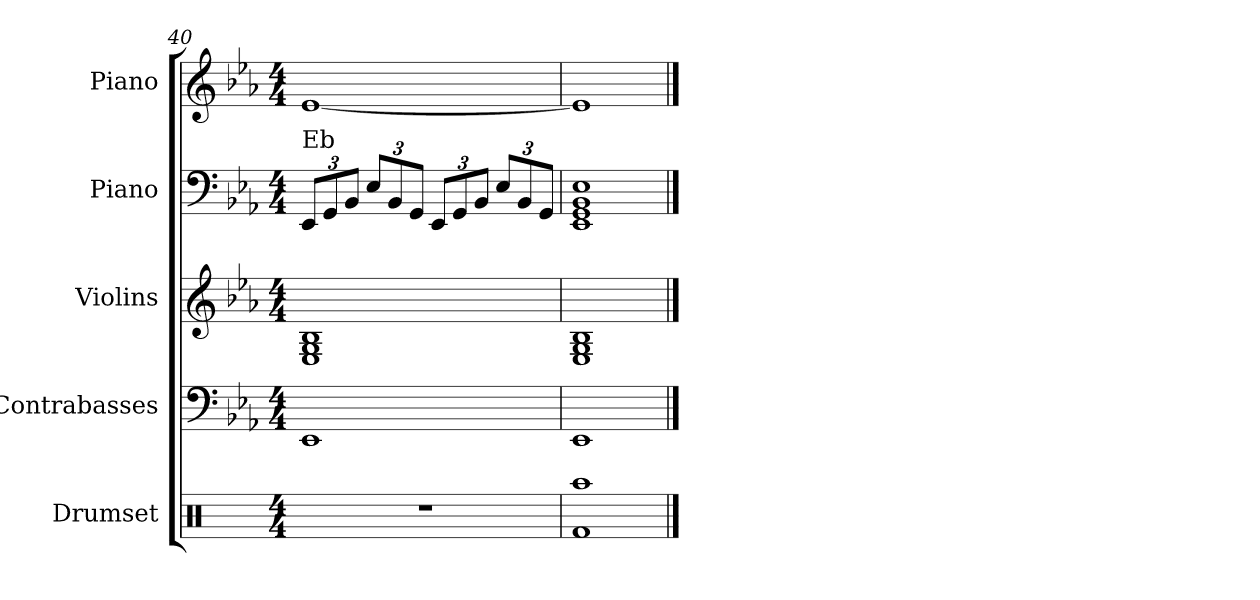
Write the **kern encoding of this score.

**kern	**kern	**kern	**kern	**kern
*part5	*part4	*part3	*part2	*part1
*staff5	*staff4	*staff3	*staff2	*staff1
*I"Drumset	*I"Contrabasses	*I"Violins	*I"Piano	*I"Piano
*I'D. Set	*I'Cbs.	*I'Vlns.	*I'Pno.	*I'Pno.
*clefX	*clefF4	*clefG2	*clefF4	*clefG2
*	*ITrd7c12	*	*	*
*k[]	*k[b-e-a-]	*k[b-e-a-]	*k[b-e-a-]	*k[b-e-a-]
*M4/4	*M4/4	*M4/4	*M4/4	*M4/4
*	*	*	*Xbrackettup	*
=40	=40	=40	=40	=40
!	!	!	!LO:TX:a:t=Eb	!
1r	1EEE-	1E- 1G 1B-	12EE-/L	[1e-
.	.	.	12GG/	.
.	.	.	12BB-/J	.
.	.	.	12E-/L	.
.	.	.	12BB-/	.
.	.	.	12GG/J	.
.	.	.	12EE-/L	.
.	.	.	12GG/	.
.	.	.	12BB-/J	.
.	.	.	12E-/L	.
.	.	.	12BB-/	.
.	.	.	12GG/J	.
=41	=41	=41	=41	=41
*^	*	*	*	*
1Raa	1Rf	1EEE-	1E- 1G 1B-	1EE- 1GG 1BB- 1E-	1e-]
*v	*v	*	*	*	*
==	==	==	==	==
*-	*-	*-	*-	*-
